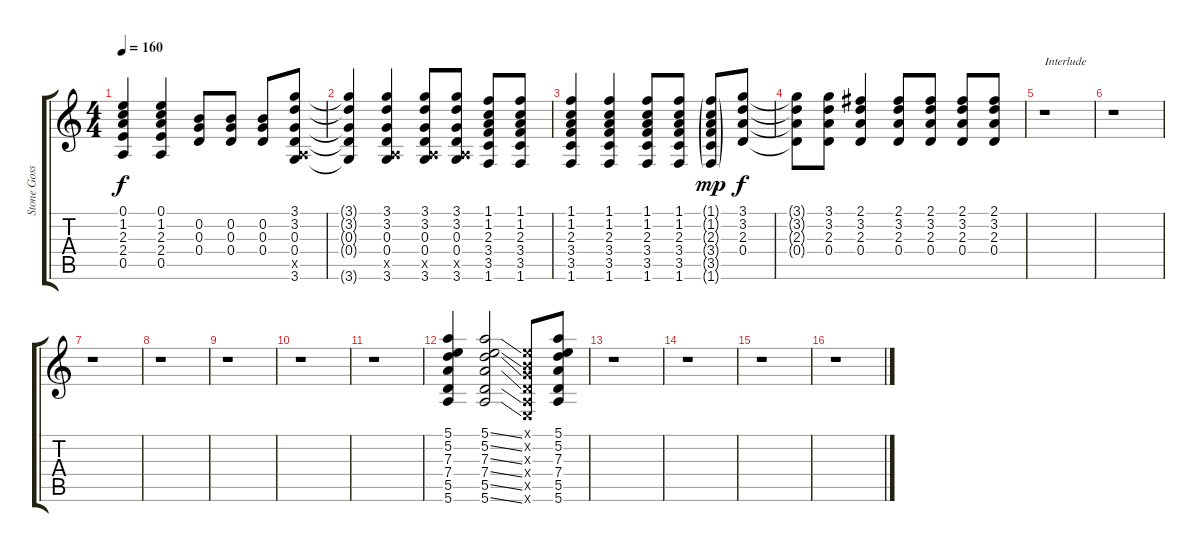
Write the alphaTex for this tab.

\track ("Stone Gossard" "Stone Goss") {instrument distortionguitar}
\staff {score tabs}
\tuning (E4 B3 G3 D3 A2 E2) {hide}
\ts (4 4)
\tempo 160
\clef g2
\ks c
(0.1 1.2 2.3 2.4 0.5).4{dy f} (0.1 1.2 2.3 2.4 0.5).4 (0.2 0.3 0.4).8 (0.2 0.3 0.4).8 (0.2 0.3 0.4).8 (3.1 3.2 0.3 0.4 0.5{x} 3.6).8 |
(3.1{t} 3.2{t} 0.3{t} 0.4{t} 3.6{t}).4 (3.1 3.2 0.3 0.4 0.5{x} 3.6).4 (3.1 3.2 0.3 0.4 0.5{x} 3.6).8 (3.1 3.2 0.3 0.4 0.5{x} 3.6).8 (1.1 1.2 2.3 3.4 3.5 1.6).8 (1.1 1.2 2.3 3.4 3.5 1.6).8 |
(1.1 1.2 2.3 3.4 3.5 1.6).4 (1.1 1.2 2.3 3.4 3.5 1.6).4 (1.1 1.2 2.3 3.4 3.5 1.6).8 (1.1 1.2 2.3 3.4 3.5 1.6).8 (1.1{g} 1.2{g} 2.3{g} 3.4{g} 3.5{g} 1.6{g}).8{dy mp} (3.1 3.2 2.3 0.4).8{dy f} |
(3.1{t} 3.2{t} 2.3{t} 0.4{t}).8 (3.1 3.2 2.3 0.4).8 (2.1 3.2 2.3 0.4).4 (2.1 3.2 2.3 0.4).8 (2.1 3.2 2.3 0.4).8 (2.1 3.2 2.3 0.4).8 (2.1 3.2 2.3 0.4).8 |
r.1{txt "Interlude"} |
r.1 |
r.1 |
r.1 |
r.1 |
r.1 |
r.1 |
(5.1 5.2 7.3 7.4 5.5 5.6).4 (5.1{ss} 5.2{ss} 7.3{ss} 7.4{ss} 5.5{ss} 5.6{ss}).2 (0.1{x} 0.2{x} 0.3{x} 0.4{x} 0.5{x} 0.6{x}).8 (5.1 5.2 7.3 7.4 5.5 5.6).8 |
r.1 |
r.1 |
r.1 |
r.1
